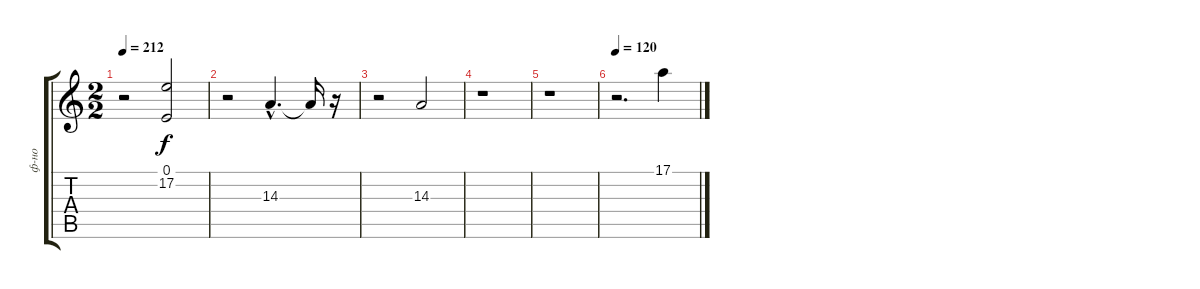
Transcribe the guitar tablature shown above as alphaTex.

\track ("ф-но" "ф-но") {instrument acousticgrandpiano}
\staff {score tabs}
\tuning (E4 B3 G3 D3 A2 E2) {hide}
\ts (2 2)
\tempo 212
\clef g2
\ks c
r.2{dy f} (0.1 17.2).2 |
r.2 14.3{hac}.4{d} 14.3{t}.16 r.16 |
r.2 14.3.2 |
r.1 |
r.1 |
\tempo 120
r.2{d} 17.1.4
